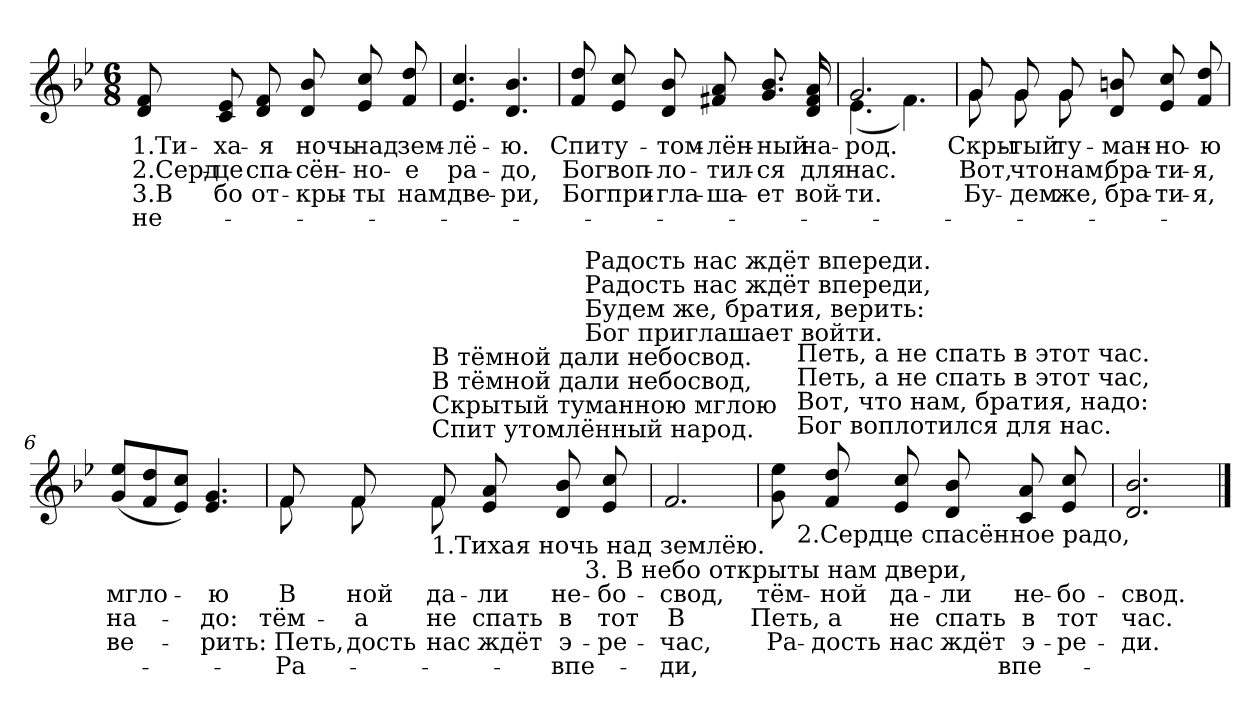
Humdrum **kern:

**kern	**text	**text	**text	**text
*part1	*part1	*part1	*part1	*part1
*staff1	*staff1	*staff1	*staff1	*staff1
!!LO:PB:g=z
*clefG2	*	*	*	*
*k[b-e-]	*	*	*	*
*B-:	*	*	*	*
*M6/8	*	*	*	*
=1	=1	=1	=1	=1
!	!LO:LY:b:color=#000000	!LO:LY:b:color=#000000	!LO:LY:b:color=#000000	!LO:LY:b:color=#000000
8di/ 8fi	1.Ти-	2.Серд-	3.В	не-
!	!LO:LY:b:color=#000000	!LO:LY:b:color=#000000	!LO:LY:b:color=#000000	!
8ci/ 8e-i	-ха-	-це	-бо	.
!	!LO:LY:b:color=#000000	!LO:LY:b:color=#000000	!LO:LY:b:color=#000000	!
8di/ 8fi	-я	спа-	от-	.
!	!LO:LY:b:color=#000000	!LO:LY:b:color=#000000	!LO:LY:b:color=#000000	!
8di/ 8b-i	ночь	-сён-	-кры-	.
!	!LO:LY:b:color=#000000	!LO:LY:b:color=#000000	!LO:LY:b:color=#000000	!
8e-i/ 8cci	над	-но-	-ты	.
!	!LO:LY:b:color=#000000	!LO:LY:b:color=#000000	!LO:LY:b:color=#000000	!
8fi/ 8ddi	зем-	-е	нам	.
=2	=2	=2	=2	=2
!	!LO:LY:b:color=#000000	!LO:LY:b:color=#000000	!LO:LY:b:color=#000000	!
4.e-i/ 4.cci	-лё-	ра-	две-	.
!	!LO:LY:b:color=#000000	!LO:LY:b:color=#000000	!LO:LY:b:color=#000000	!
4.di/ 4.b-i	-ю.	-до,	-ри,	.
=3	=3	=3	=3	=3
!	!LO:LY:b:color=#000000	!LO:LY:b:color=#000000	!LO:LY:b:color=#000000	!
8fi/ 8ddi	Спит	Бог	Бог	.
!	!LO:LY:b:color=#000000	!LO:LY:b:color=#000000	!LO:LY:b:color=#000000	!
8e-i/ 8cci	у-	воп-	при-	.
!	!LO:LY:b:color=#000000	!LO:LY:b:color=#000000	!LO:LY:b:color=#000000	!
8di/ 8b-i	-том-	-ло-	-гла-	.
!	!LO:LY:b:color=#000000	!LO:LY:b:color=#000000	!LO:LY:b:color=#000000	!
8f#Xi/ 8ai	-лён-	-тил-	-ша-	.
!	!LO:LY:b:color=#000000	!LO:LY:b:color=#000000	!LO:LY:b:color=#000000	!
8.gi/ 8.b-i	-ный	-ся	-ет	.
!	!LO:LY:b:color=#000000	!LO:LY:b:color=#000000	!LO:LY:b:color=#000000	!
16di/ 16f#i 16ai	на-	для	вой-	.
=4	=4	=4	=4	=4
!	!LO:LY:b:color=#000000	!LO:LY:b:color=#000000	!LO:LY:b:color=#000000	!
*^	*	*	*	*
2.gi/	(4.e-i\	-род.	нас.	-ти.	.
.	4.fi\)	.	.	.	.
!!LO:LB:g=z	!!
=5	=5	=5	=5	=5	=5
!	!	!LO:LY:b:color=#000000	!LO:LY:b:color=#000000	!LO:LY:b:color=#000000	!
8gi/	8gi\	Скры-	Вот,	Бу-	.
!	!	!LO:LY:b:color=#000000	!LO:LY:b:color=#000000	!LO:LY:b:color=#000000	!
8gi/	8gi\	-тый	что	-дем	.
!	!	!LO:LY:b:color=#000000	!LO:LY:b:color=#000000	!LO:LY:b:color=#000000	!
8gi/	8gi\	ту-	нам,	же,	.
!	!	!LO:LY:b:color=#000000	!LO:LY:b:color=#000000	!LO:LY:b:color=#000000	!
8di/ 8bni	4.ryy	-ман-	бра-	бра-	.
!	!	!LO:LY:b:color=#000000	!LO:LY:b:color=#000000	!LO:LY:b:color=#000000	!
8e-i/ 8cci	.	-но-	-ти-	-ти-	.
!	!	!LO:LY:b:color=#000000	!LO:LY:b:color=#000000	!LO:LY:b:color=#000000	!
8fi/ 8ddi	.	-ю	-я,	-я,	.
*v	*v	*	*	*	*
=6	=6	=6	=6	=6
!	!LO:LY:b:color=#000000	!LO:LY:b:color=#000000	!LO:LY:b:color=#000000	!
(8gi/ 8ee-iL	мгло-	на-	ве-	.
8fi/ 8ddi	.	.	.	.
8e-i/ 8cciJ)	.	.	.	.
!	!LO:LY:b:color=#000000	!LO:LY:b:color=#000000	!LO:LY:b:color=#000000	!
4.e-i/ 4.gi	-ю	-до:	-рить:	.
!!LO:LB:g=z
=7	=7	=7	=7	=7
!	!LO:LY:b:color=#000000	!LO:LY:b:color=#000000	!LO:LY:b:color=#000000	!LO:LY:b:color=#000000
*^	*	*	*	*
*	*^	*	*	*	*
8fi/	8fi\	2ryy	В	тём-	Петь,	Ра-
!	!	!	!LO:LY:b:color=#000000	!LO:LY:b:color=#000000	!LO:LY:b:color=#000000	!
8fi/	8fi\	.	-ной	а	-дость	.
!LO:TX:b:t=1.Тихая ночь над землёю.	!	!	!	!	!	!
!LO:TX:t=Спит утомлённый народ.	!	!	!	!	!	!
!LO:TX:t=Скрытый туманною мглою	!	!	!	!	!	!
!LO:TX:t=В тёмной дали небосвод,	!	!	!	!	!	!
!LO:TX:t=В тёмной дали небосвод.	!	!	!	!	!	!
!	!	!	!LO:LY:b:color=#000000	!LO:LY:b:color=#000000	!LO:LY:b:color=#000000	!
8fi/	8fi\	.	да-	не	нас	.
!	!	!	!LO:LY:b:color=#000000	!LO:LY:b:color=#000000	!LO:LY:b:color=#000000	!
8e-i/ 8ai	4.ryy	.	-ли	спать	ждёт	.
!	!	!	!LO:LY:b:color=#000000	!LO:LY:b:color=#000000	!LO:LY:b:color=#000000	!LO:LY:b:color=#000000
8di/ 8b-i	.	16ryy	не-	в	э-	впе-
.	.	128.ryy	.	.	.	.
!	!	!LO:TX:b:t=3. В небо открыты нам двери,	!	!	!	!
!	!	!LO:TX:t=Бог приглашает войти.	!	!	!	!
!	!	!LO:TX:t=Будем же, братия, верить&colon;	!	!	!	!
!	!	!LO:TX:t=Радость нас ждёт впереди,	!	!	!	!
!	!	!LO:TX:t=Радость нас ждёт впереди.	!	!	!	!
.	.	8ryy	.	.	.	.
!	!	!	!LO:LY:b:color=#000000	!LO:LY:b:color=#000000	!LO:LY:b:color=#000000	!
8e-i/ 8cci	.	.	-бо-	-тот	-ре-	.
.	.	32ryy	.	.	.	.
.	.	64ryy	.	.	.	.
.	.	256ryy	.	.	.	.
*v	*v	*v	*	*	*	*
=8	=8	=8	=8	=8
*^	*	*	*	*
*	*^	*	*	*	*
!	!	!	!LO:LY:b:color=#000000	!LO:LY:b:color=#000000	!LO:LY:b:color=#000000	!LO:LY:b:color=#000000
*v	*v	*v	*	*	*	*
2.fi/	-свод,	В	час,	-ди,
=9	=9	=9	=9	=9
!	!LO:LY:b:color=#000000	!LO:LY:b:color=#000000	!LO:LY:b:color=#000000	!
*^	*	*	*	*
8gi\ 8ee-i	32ryy	тём-	Петь,	Ра-	.
.	128ryy	.	.	.	.
.	512.ryy	.	.	.	.
!	!LO:TX:b:t=2.Сердце спасённое радо,	!	!	!	!
!	!LO:TX:t=Бог воплотился для нас.	!	!	!	!
!	!LO:TX:t=Вот, что нам, братия, надо&colon;	!	!	!	!
!	!LO:TX:t=Петь, а не спать в этот час,	!	!	!	!
!	!LO:TX:t=Петь, а не спать в этот час.	!	!	!	!
.	2ryy	.	.	.	.
!	!	!LO:LY:b:color=#000000	!LO:LY:b:color=#000000	!LO:LY:b:color=#000000	!
8fi/ 8ddi	.	-ной	а	-дость	.
!	!	!LO:LY:b:color=#000000	!LO:LY:b:color=#000000	!LO:LY:b:color=#000000	!
8e-i/ 8cci	.	да-	не	нас	.
!	!	!LO:LY:b:color=#000000	!LO:LY:b:color=#000000	!LO:LY:b:color=#000000	!
8di/ 8b-i	.	-ли	спать	ждёт	.
!	!	!LO:LY:b:color=#000000	!LO:LY:b:color=#000000	!LO:LY:b:color=#000000	!LO:LY:b:color=#000000
8ci/ 8ai	.	не-	в	э-	впе-
.	8ryy	.	.	.	.
!	!	!LO:LY:b:color=#000000	!LO:LY:b:color=#000000	!LO:LY:b:color=#000000	!
8e-i/ 8cci	.	-бо-	-тот	-ре-	.
.	16ryy	.	.	.	.
.	64ryy	.	.	.	.
.	256ryy	.	.	.	.
.	1024ryy	.	.	.	.
*v	*v	*	*	*	*
=10	=10	=10	=10	=10
*^	*	*	*	*
!	!	!LO:LY:b:color=#000000	!LO:LY:b:color=#000000	!LO:LY:b:color=#000000	!
*v	*v	*	*	*	*
2.di/ 2.b-i	-свод.	час.	-ди.	.
==	==	==	==	==
*-	*-	*-	*-	*-
